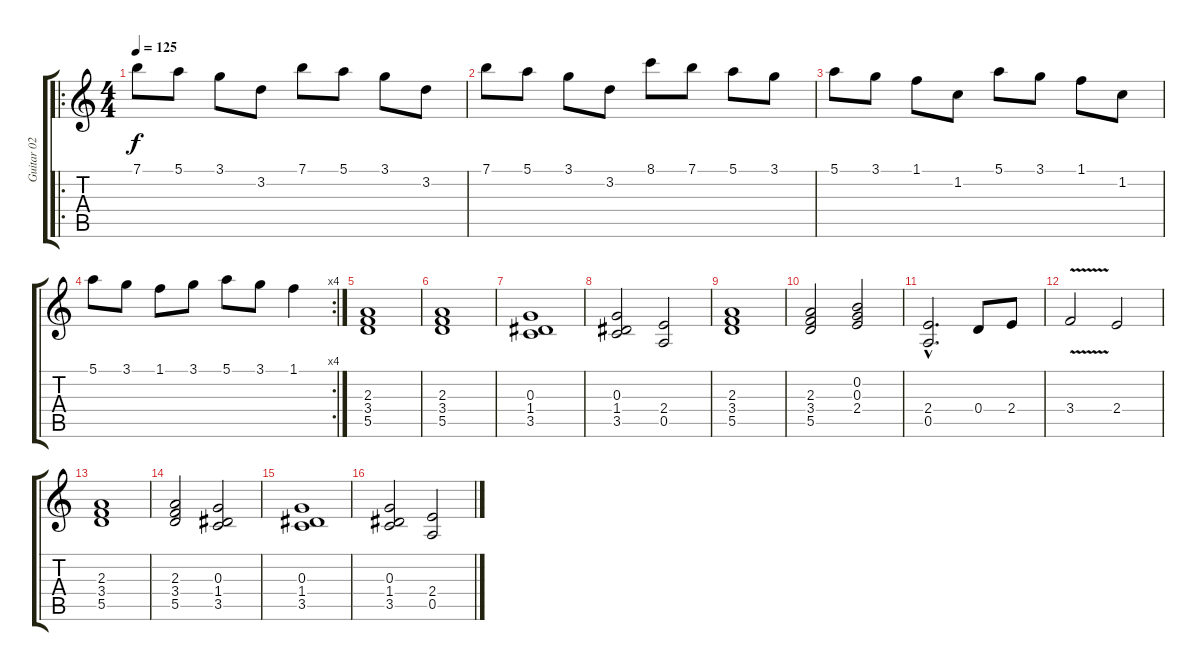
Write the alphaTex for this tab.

\track ("Guitar 02" "Guitar 02") {instrument distortionguitar}
\staff {score tabs}
\tuning (E4 B3 G3 D3 A2 E2) {hide}
\ro
\ts (4 4)
\tempo 125
\clef g2
\ks c
7.1.8{dy f} 5.1.8 3.1.8 3.2.8 7.1.8 5.1.8 3.1.8 3.2.8 |
7.1.8 5.1.8 3.1.8 3.2.8 8.1.8 7.1.8 5.1.8 3.1.8 |
5.1.8 3.1.8 1.1.8 1.2.8 5.1.8 3.1.8 1.1.8 1.2.8 |
\rc 4
5.1.8 3.1.8 1.1.8 3.1.8 5.1.8 3.1.8 1.1.4 |
(2.3 3.4 5.5).1 |
(2.3 3.4 5.5).1 |
(0.3 1.4 3.5).1 |
(0.3 1.4 3.5).2 (2.4 0.5).2 |
(2.3 3.4 5.5).1 |
(2.3 3.4 5.5).2 (0.2 0.3 2.4).2 |
(2.4{hac} 0.5{hac}).2{d} 0.4.8 2.4.8 |
3.4{v}.2 2.4.2 |
(2.3 3.4 5.5).1 |
(2.3 3.4 5.5).2 (0.3 1.4 3.5).2 |
(0.3 1.4 3.5).1 |
(0.3 1.4 3.5).2 (2.4 0.5).2
